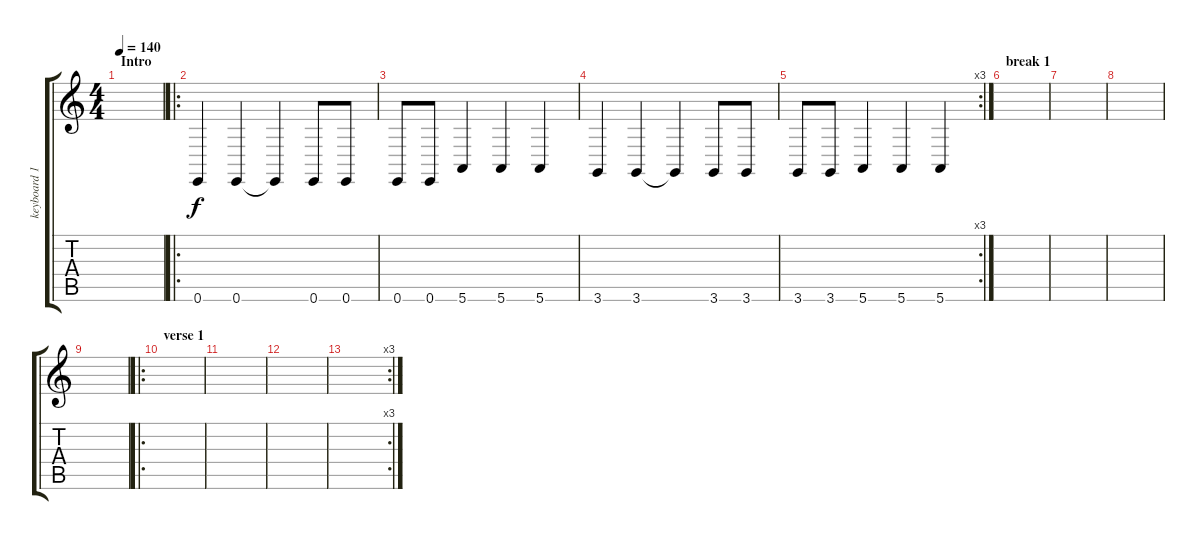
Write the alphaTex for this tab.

\track ("keyboard 1" "keyboard 1") {instrument lead2sawtooth}
\staff {score tabs}
\tuning (E4 B3 G3 D3 A2 E2) {hide}
\ts (4 4)
\section ("" "Intro")
\tempo 140
\clef g2
\ks c
|
\ro
0.6.4 0.6.4 0.6{t}.4 0.6.8 0.6.8 |
0.6.8 0.6.8 5.6.4 5.6.4 5.6.4 |
3.6.4 3.6.4 3.6{t}.4 3.6.8 3.6.8 |
\rc 3
3.6.8 3.6.8 5.6.4 5.6.4 5.6.4 |
\section ("" "break 1")
|
|
|
|
\ro
\section ("" "verse 1")
|
|
|
\rc 3
